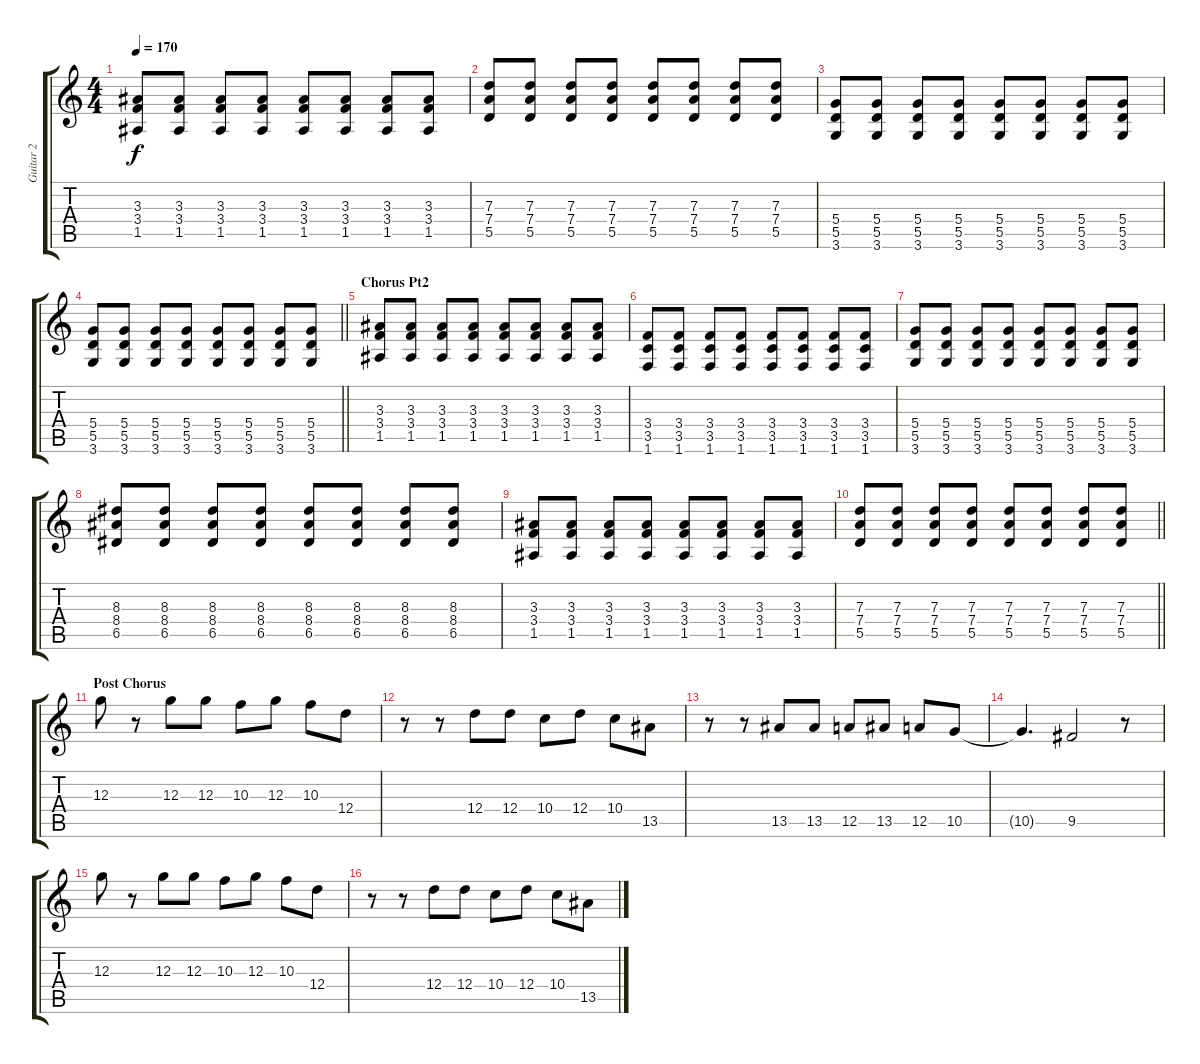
\track ("Guitar 2" "Guitar 2") {instrument overdrivenguitar}
\staff {score tabs}
\tuning (E4 B3 G3 D3 A2 E2) {hide}
\ts (4 4)
\tempo 170
\clef g2
\ks c
(3.3 3.4 1.5).8{dy f} (3.3 3.4 1.5).8 (3.3 3.4 1.5).8 (3.3 3.4 1.5).8 (3.3 3.4 1.5).8 (3.3 3.4 1.5).8 (3.3 3.4 1.5).8 (3.3 3.4 1.5).8 |
(7.3 7.4 5.5).8 (7.3 7.4 5.5).8 (7.3 7.4 5.5).8 (7.3 7.4 5.5).8 (7.3 7.4 5.5).8 (7.3 7.4 5.5).8 (7.3 7.4 5.5).8 (7.3 7.4 5.5).8 |
(5.4 5.5 3.6).8 (5.4 5.5 3.6).8 (5.4 5.5 3.6).8 (5.4 5.5 3.6).8 (5.4 5.5 3.6).8 (5.4 5.5 3.6).8 (5.4 5.5 3.6).8 (5.4 5.5 3.6).8 |
\barLineRight lightlight
(5.4 5.5 3.6).8 (5.4 5.5 3.6).8 (5.4 5.5 3.6).8 (5.4 5.5 3.6).8 (5.4 5.5 3.6).8 (5.4 5.5 3.6).8 (5.4 5.5 3.6).8 (5.4 5.5 3.6).8 |
\section ("" "Chorus Pt2")
(3.3 3.4 1.5).8 (3.3 3.4 1.5).8 (3.3 3.4 1.5).8 (3.3 3.4 1.5).8 (3.3 3.4 1.5).8 (3.3 3.4 1.5).8 (3.3 3.4 1.5).8 (3.3 3.4 1.5).8 |
(3.4 3.5 1.6).8 (3.4 3.5 1.6).8 (3.4 3.5 1.6).8 (3.4 3.5 1.6).8 (3.4 3.5 1.6).8 (3.4 3.5 1.6).8 (3.4 3.5 1.6).8 (3.4 3.5 1.6).8 |
(5.4 5.5 3.6).8 (5.4 5.5 3.6).8 (5.4 5.5 3.6).8 (5.4 5.5 3.6).8 (5.4 5.5 3.6).8 (5.4 5.5 3.6).8 (5.4 5.5 3.6).8 (5.4 5.5 3.6).8 |
(8.3 8.4 6.5).8 (8.3 8.4 6.5).8 (8.3 8.4 6.5).8 (8.3 8.4 6.5).8 (8.3 8.4 6.5).8 (8.3 8.4 6.5).8 (8.3 8.4 6.5).8 (8.3 8.4 6.5).8 |
(3.3 3.4 1.5).8 (3.3 3.4 1.5).8 (3.3 3.4 1.5).8 (3.3 3.4 1.5).8 (3.3 3.4 1.5).8 (3.3 3.4 1.5).8 (3.3 3.4 1.5).8 (3.3 3.4 1.5).8 |
\barLineRight lightlight
(7.3 7.4 5.5).8 (7.3 7.4 5.5).8 (7.3 7.4 5.5).8 (7.3 7.4 5.5).8 (7.3 7.4 5.5).8 (7.3 7.4 5.5).8 (7.3 7.4 5.5).8 (7.3 7.4 5.5).8 |
\section ("" "Post Chorus")
12.3.8 r.8 12.3.8 12.3.8 10.3.8 12.3.8 10.3.8 12.4.8 |
r.8 r.8 12.4.8 12.4.8 10.4.8 12.4.8 10.4.8 13.5.8 |
r.8 r.8 13.5.8 13.5.8 12.5.8 13.5.8 12.5.8 10.5.8 |
10.5{t}.4{d} 9.5.2 r.8 |
12.3.8 r.8 12.3.8 12.3.8 10.3.8 12.3.8 10.3.8 12.4.8 |
r.8 r.8 12.4.8 12.4.8 10.4.8 12.4.8 10.4.8 13.5.8
